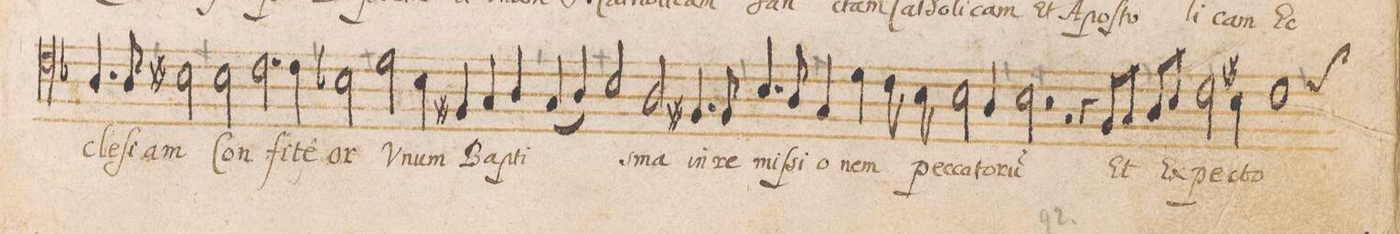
**kern	**text
*I"ALTVS	*
*clefC4	*
*k[b-]	*
*met(C|)	*
*M2/1	*
4.A/	-cle-
8A/	ſi-
=158-	=158-
2Bn\	-am
2B\	Con-
2.c\	-fi-
4c\	-te-
=159-	=159-
2B-X\	-or
2d\	U-
4B-\	-num
4F#X/	Ba-
4G/	-pti
4A/	.
=160-	=160-
(4G/	.
4A/)	.
2B-/	.
2A/	sma
4.F#X/	in
8F#/	re-
=161-	=161-
4.B-/	-mi-
8A/	-ſi-
4G/	-o-
4d\	-nem
8c\	pec-
8B-\	-ca-
2B-\	-to-
4A/	.
=162-	=162-
2B-\	-ru(m)
2r	.
2r	.
4r	.
8Fny/L	Et
8G/J	.
=163-	=163-
8A/L	Ex-
8B-/J	.
2c\	-pe-
4Bn\	.
1c\	-cto
*-	*-
